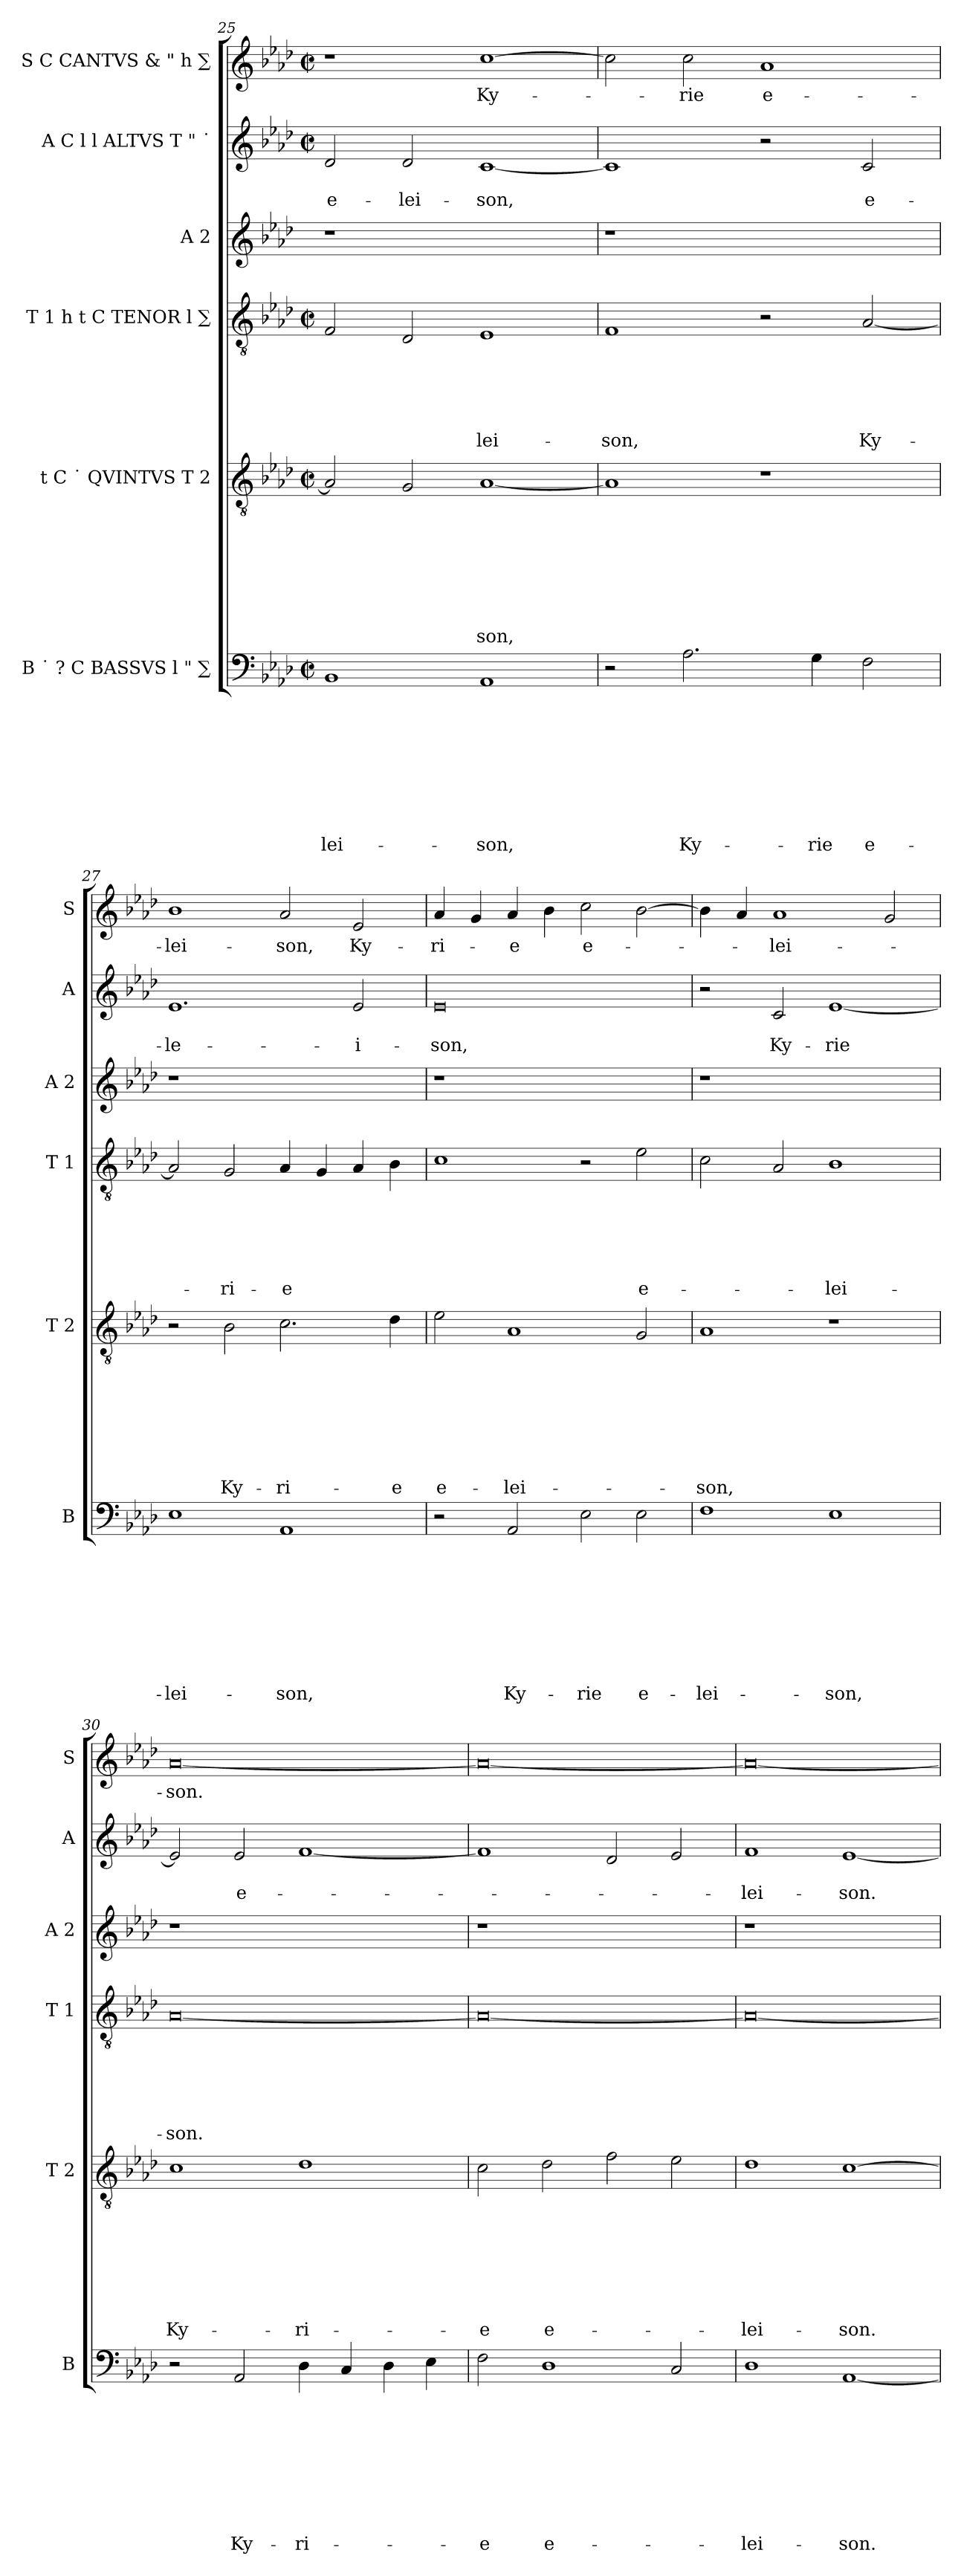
**kern	**text	**text	**text	**text	**text	**text	**text	**text	**text	**kern	**text	**text	**text	**text	**text	**text	**text	**text	**kern	**text	**text	**text	**text	**text	**text	**kern	**kern	**text	**text	**kern	**text
*part6	*part6	*part6	*part6	*part6	*part6	*part6	*part6	*part6	*part6	*part5	*part5	*part5	*part5	*part5	*part5	*part5	*part5	*part5	*part4	*part4	*part4	*part4	*part4	*part4	*part4	*part3	*part2	*part2	*part2	*part1	*part1
*staff6	*staff6	*staff6	*staff6	*staff6	*staff6	*staff6	*staff6	*staff6	*staff6	*staff5	*staff5	*staff5	*staff5	*staff5	*staff5	*staff5	*staff5	*staff5	*staff4	*staff4	*staff4	*staff4	*staff4	*staff4	*staff4	*staff3	*staff2	*staff2	*staff2	*staff1	*staff1
*I"B ˙ ? C BASSVS l " ∑	*	*	*	*	*	*	*	*	*	*I"t C ˙ QVINTVS T 2	*	*	*	*	*	*	*	*	*I"T 1 h t C TENOR l ∑	*	*	*	*	*	*	*I"A 2	*I"A C l l ALTVS T " ˙	*	*	*I"S C CANTVS & " h ∑	*
*I'B	*	*	*	*	*	*	*	*	*	*I'T 2	*	*	*	*	*	*	*	*	*I'T 1	*	*	*	*	*	*	*I'A 2	*I'A	*	*	*I'S	*
*clefF4	*	*	*	*	*	*	*	*	*	*clefGv2	*	*	*	*	*	*	*	*	*clefGv2	*	*	*	*	*	*	*clefG2	*clefG2	*	*	*clefG2	*
*k[b-e-a-d-]	*	*	*	*	*	*	*	*	*	*k[b-e-a-d-]	*	*	*	*	*	*	*	*	*k[b-e-a-d-]	*	*	*	*	*	*	*k[b-e-a-d-]	*k[b-e-a-d-]	*	*	*k[b-e-a-d-]	*
*A-:	*	*	*	*	*	*	*	*	*	*A-:	*	*	*	*	*	*	*	*	*A-:	*	*	*	*	*	*	*A-:	*A-:	*	*	*A-:	*
*M2/2	*	*	*	*	*	*	*	*	*	*M2/2	*	*	*	*	*	*	*	*	*M2/2	*	*	*	*	*	*	*	*M2/2	*	*	*M2/2	*
*met(c|)	*	*	*	*	*	*	*	*	*	*met(c|)	*	*	*	*	*	*	*	*	*met(c|)	*	*	*	*	*	*	*	*met(c|)	*	*	*met(c|)	*
=25	=25	=25	=25	=25	=25	=25	=25	=25	=25	=25	=25	=25	=25	=25	=25	=25	=25	=25	=25	=25	=25	=25	=25	=25	=25	=25	=25	=25	=25	=25	=25
!	!	!	!	!	!	!	!	!	!LO:LY:b	!	!	!	!	!	!	!	!	!	!	!	!	!	!	!	!	!	!	!	!LO:LY:b	!	!
1BB-	.	.	.	.	.	.	.	.	-lei-	2A-/]	.	.	.	.	.	.	.	.	2F/	.	.	.	.	.	.	1r	2d-/	.	e-	1r	.
!	!	!	!	!	!	!	!	!	!	!	!	!	!	!	!	!	!	!	!	!	!	!	!	!	!	!	!	!	!LO:LY:b	!	!
.	.	.	.	.	.	.	.	.	.	2G/	.	.	.	.	.	.	.	.	2D-/	.	.	.	.	.	.	.	2d-/	.	-lei-	.	.
!	!	!	!	!	!	!	!	!	!LO:LY:b	!	!	!	!	!	!	!	!	!LO:LY:b	!	!	!	!	!	!	!LO:LY:b	!	!	!	!LO:LY:b	!	!LO:LY:b
1AA-	.	.	.	.	.	.	.	.	-son,	[<1A-	.	.	.	.	.	.	.	-son,	1E-	.	.	.	.	.	-lei-	1ryy	[<1c	.	-son,	[>1cc	Ky-
=26	=26	=26	=26	=26	=26	=26	=26	=26	=26	=26	=26	=26	=26	=26	=26	=26	=26	=26	=26	=26	=26	=26	=26	=26	=26	=26	=26	=26	=26	=26	=26
!	!	!	!	!	!	!	!	!	!	!	!	!	!	!	!	!	!	!	!	!	!	!	!	!	!LO:LY:b	!	!	!	!	!	!
2r	.	.	.	.	.	.	.	.	.	1A-]	.	.	.	.	.	.	.	.	1F	.	.	.	.	.	-son,	1r	1c]	.	.	2cc\]	.
!	!	!	!	!	!	!	!	!	!LO:LY:b	!	!	!	!	!	!	!	!	!	!	!	!	!	!	!	!	!	!	!	!	!	!LO:LY:b
2.A-\	.	.	.	.	.	.	.	.	Ky-	.	.	.	.	.	.	.	.	.	.	.	.	.	.	.	.	.	.	.	.	2cc\	-rie
!	!	!	!	!	!	!	!	!	!	!	!	!	!	!	!	!	!	!	!	!	!	!	!	!	!	!	!	!	!	!	!LO:LY:b:rj
.	.	.	.	.	.	.	.	.	.	1r	.	.	.	.	.	.	.	.	2r	.	.	.	.	.	.	1ryy	2r	.	.	1a-	e-
!	!	!	!	!	!	!	!	!	!LO:LY:b	!	!	!	!	!	!	!	!	!	!	!	!	!	!	!	!	!	!	!	!	!	!
4G\	.	.	.	.	.	.	.	.	-rie	.	.	.	.	.	.	.	.	.	.	.	.	.	.	.	.	.	.	.	.	.	.
!	!	!	!	!	!	!	!	!	!LO:LY:b	!	!	!	!	!	!	!	!	!	!	!	!	!	!	!	!LO:LY:b	!	!	!	!LO:LY:b	!	!
2F\	.	.	.	.	.	.	.	.	e-	.	.	.	.	.	.	.	.	.	[<2A-/	.	.	.	.	.	Ky-	.	2c/	.	e-	.	.
=27	=27	=27	=27	=27	=27	=27	=27	=27	=27	=27	=27	=27	=27	=27	=27	=27	=27	=27	=27	=27	=27	=27	=27	=27	=27	=27	=27	=27	=27	=27	=27
!	!	!	!	!	!	!	!	!	!LO:LY:b	!	!	!	!	!	!	!	!	!	!	!	!	!	!	!	!	!	!	!	!LO:LY:b	!	!LO:LY:b
1E-	.	.	.	.	.	.	.	.	-lei-	2r	.	.	.	.	.	.	.	.	2A-/]	.	.	.	.	.	.	1r	1.e-	.	-le-	1b-	-lei-
!	!	!	!	!	!	!	!	!	!	!	!	!	!	!	!	!	!	!LO:LY:b	!	!	!	!	!	!	!LO:LY:b	!	!	!	!	!	!
.	.	.	.	.	.	.	.	.	.	2B-\	.	.	.	.	.	.	.	Ky-	2G/	.	.	.	.	.	-ri-	.	.	.	.	.	.
!	!	!	!	!	!	!	!	!	!LO:LY:b	!	!	!	!	!	!	!	!	!LO:LY:b	!	!	!	!	!	!	!LO:LY:b:rj	!	!	!	!	!	!LO:LY:b
1AA-	.	.	.	.	.	.	.	.	-son,	2.c\	.	.	.	.	.	.	.	-ri-	4A-/	.	.	.	.	.	-e	1ryy	.	.	.	2a-/	-son,
.	.	.	.	.	.	.	.	.	.	.	.	.	.	.	.	.	.	.	4G/	.	.	.	.	.	.	.	.	.	.	.	.
!	!	!	!	!	!	!	!	!	!	!	!	!	!	!	!	!	!	!	!	!	!	!	!	!	!	!	!	!	!LO:LY:b	!	!LO:LY:b
.	.	.	.	.	.	.	.	.	.	.	.	.	.	.	.	.	.	.	4A-/	.	.	.	.	.	.	.	2e-/	.	-i-	2e-/	Ky-
!	!	!	!	!	!	!	!	!	!	!	!	!	!	!	!	!	!	!LO:LY:b	!	!	!	!	!	!	!	!	!	!	!	!	!
.	.	.	.	.	.	.	.	.	.	4d-\	.	.	.	.	.	.	.	-e	4B-\	.	.	.	.	.	.	.	.	.	.	.	.
=28	=28	=28	=28	=28	=28	=28	=28	=28	=28	=28	=28	=28	=28	=28	=28	=28	=28	=28	=28	=28	=28	=28	=28	=28	=28	=28	=28	=28	=28	=28	=28
!	!	!	!	!	!	!	!	!	!	!	!	!	!	!	!	!	!	!LO:LY:b	!	!	!	!	!	!	!	!	!	!	!LO:LY:b	!	!LO:LY:b
2r	.	.	.	.	.	.	.	.	.	2e-\	.	.	.	.	.	.	.	e-	1c	.	.	.	.	.	.	1r	0e-	.	-son,	4a-/	-ri-
.	.	.	.	.	.	.	.	.	.	.	.	.	.	.	.	.	.	.	.	.	.	.	.	.	.	.	.	.	.	4g/	.
!	!	!	!	!	!	!	!	!	!LO:LY:b	!	!	!	!	!	!	!	!	!LO:LY:b	!	!	!	!	!	!	!	!	!	!	!	!	!LO:LY:b:rj
2AA-/	.	.	.	.	.	.	.	.	Ky-	1A-	.	.	.	.	.	.	.	-lei-	.	.	.	.	.	.	.	.	.	.	.	4a-/	-e
.	.	.	.	.	.	.	.	.	.	.	.	.	.	.	.	.	.	.	.	.	.	.	.	.	.	.	.	.	.	4b-\	.
!	!	!	!	!	!	!	!	!	!LO:LY:b	!	!	!	!	!	!	!	!	!	!	!	!	!	!	!	!	!	!	!	!	!	!LO:LY:b
2E-\	.	.	.	.	.	.	.	.	-rie	.	.	.	.	.	.	.	.	.	2r	.	.	.	.	.	.	1ryy	.	.	.	2cc\	e-
!	!	!	!	!	!	!	!	!	!LO:LY:b	!	!	!	!	!	!	!	!	!	!	!	!	!	!	!	!LO:LY:b	!	!	!	!	!	!
2E-\	.	.	.	.	.	.	.	.	e-	2G/	.	.	.	.	.	.	.	.	2e-\	.	.	.	.	.	e-	.	.	.	.	[>2b-\	.
!!LO:PB:g=z
=29	=29	=29	=29	=29	=29	=29	=29	=29	=29	=29	=29	=29	=29	=29	=29	=29	=29	=29	=29	=29	=29	=29	=29	=29	=29	=29	=29	=29	=29	=29	=29
!	!	!	!	!	!	!	!	!	!LO:LY:b	!	!	!	!	!	!	!	!	!LO:LY:b	!	!	!	!	!	!	!	!	!	!	!	!	!
1F	.	.	.	.	.	.	.	.	-lei-	1A-	.	.	.	.	.	.	.	-son,	2c\	.	.	.	.	.	.	1r	2r	.	.	4b-\]	.
.	.	.	.	.	.	.	.	.	.	.	.	.	.	.	.	.	.	.	.	.	.	.	.	.	.	.	.	.	.	4a-/	.
!	!	!	!	!	!	!	!	!	!	!	!	!	!	!	!	!	!	!	!	!	!	!	!	!	!	!	!	!	!LO:LY:b	!	!LO:LY:b
.	.	.	.	.	.	.	.	.	.	.	.	.	.	.	.	.	.	.	2A-/	.	.	.	.	.	.	.	2c/	.	Ky-	1a-	-lei-
!	!	!	!	!	!	!	!	!	!LO:LY:b	!	!	!	!	!	!	!	!	!	!	!	!	!	!	!	!LO:LY:b	!	!	!	!LO:LY:b	!	!
1E-	.	.	.	.	.	.	.	.	-son,	1r	.	.	.	.	.	.	.	.	1B-	.	.	.	.	.	-lei-	1ryy	[<1e-	.	-rie	.	.
.	.	.	.	.	.	.	.	.	.	.	.	.	.	.	.	.	.	.	.	.	.	.	.	.	.	.	.	.	.	2g/	.
=30	=30	=30	=30	=30	=30	=30	=30	=30	=30	=30	=30	=30	=30	=30	=30	=30	=30	=30	=30	=30	=30	=30	=30	=30	=30	=30	=30	=30	=30	=30	=30
!	!	!	!	!	!	!	!	!	!	!	!	!	!	!	!	!	!	!LO:LY:b	!	!	!	!	!	!	!LO:LY:b	!	!	!	!	!	!LO:LY:b
2r	.	.	.	.	.	.	.	.	.	1c	.	.	.	.	.	.	.	Ky-	[<0A-	.	.	.	.	.	-son.	1r	2e-/]	.	.	[<0a-	-son.
!	!	!	!	!	!	!	!	!	!LO:LY:b	!	!	!	!	!	!	!	!	!	!	!	!	!	!	!	!	!	!	!	!LO:LY:b	!	!
2AA-/	.	.	.	.	.	.	.	.	Ky-	.	.	.	.	.	.	.	.	.	.	.	.	.	.	.	.	.	2e-/	.	e-	.	.
!	!	!	!	!	!	!	!	!	!LO:LY:b	!	!	!	!	!	!	!	!	!LO:LY:b	!	!	!	!	!	!	!	!	!	!	!	!	!
4D-\	.	.	.	.	.	.	.	.	-ri-	1d-	.	.	.	.	.	.	.	-ri-	.	.	.	.	.	.	.	1ryy	[<1f	.	.	.	.
4C/	.	.	.	.	.	.	.	.	.	.	.	.	.	.	.	.	.	.	.	.	.	.	.	.	.	.	.	.	.	.	.
4D-\	.	.	.	.	.	.	.	.	.	.	.	.	.	.	.	.	.	.	.	.	.	.	.	.	.	.	.	.	.	.	.
4E-\	.	.	.	.	.	.	.	.	.	.	.	.	.	.	.	.	.	.	.	.	.	.	.	.	.	.	.	.	.	.	.
=31	=31	=31	=31	=31	=31	=31	=31	=31	=31	=31	=31	=31	=31	=31	=31	=31	=31	=31	=31	=31	=31	=31	=31	=31	=31	=31	=31	=31	=31	=31	=31
!	!	!	!	!	!	!	!	!	!LO:LY:b	!	!	!	!	!	!	!	!	!LO:LY:b	!	!	!	!	!	!	!	!	!	!	!	!	!
2F\	.	.	.	.	.	.	.	.	-e	2c\	.	.	.	.	.	.	.	-e	0A-_	.	.	.	.	.	.	1r	1f]	.	.	0a-_	.
!	!	!	!	!	!	!	!	!	!LO:LY:b:rj	!	!	!	!	!	!	!	!	!LO:LY:b	!	!	!	!	!	!	!	!	!	!	!	!	!
1D-	.	.	.	.	.	.	.	.	e-	2d-\	.	.	.	.	.	.	.	e-	.	.	.	.	.	.	.	.	.	.	.	.	.
.	.	.	.	.	.	.	.	.	.	2f\	.	.	.	.	.	.	.	.	.	.	.	.	.	.	.	1ryy	2d-/	.	.	.	.
2C/	.	.	.	.	.	.	.	.	.	2e-\	.	.	.	.	.	.	.	.	.	.	.	.	.	.	.	.	2e-/	.	.	.	.
=32	=32	=32	=32	=32	=32	=32	=32	=32	=32	=32	=32	=32	=32	=32	=32	=32	=32	=32	=32	=32	=32	=32	=32	=32	=32	=32	=32	=32	=32	=32	=32
!	!	!	!	!	!	!	!	!	!LO:LY:b	!	!	!	!	!	!	!	!	!LO:LY:b	!	!	!	!	!	!	!	!	!	!	!LO:LY:b	!	!
1D-	.	.	.	.	.	.	.	.	-lei-	1d-	.	.	.	.	.	.	.	-lei-	0A-_	.	.	.	.	.	.	1r	1f	.	-lei-	0a-_	.
!	!	!	!	!	!	!	!	!	!LO:LY:b	!	!	!	!	!	!	!	!	!LO:LY:b	!	!	!	!	!	!	!	!	!	!	!LO:LY:b	!	!
[<1AA-	.	.	.	.	.	.	.	.	-son.	[>1c	.	.	.	.	.	.	.	-son.	.	.	.	.	.	.	.	1ryy	[<1e-	.	-son.	.	.
=	=	=	=	=	=	=	=	=	=	=	=	=	=	=	=	=	=	=	=	=	=	=	=	=	=	=	=	=	=	=	=
*-	*-	*-	*-	*-	*-	*-	*-	*-	*-	*-	*-	*-	*-	*-	*-	*-	*-	*-	*-	*-	*-	*-	*-	*-	*-	*-	*-	*-	*-	*-	*-
